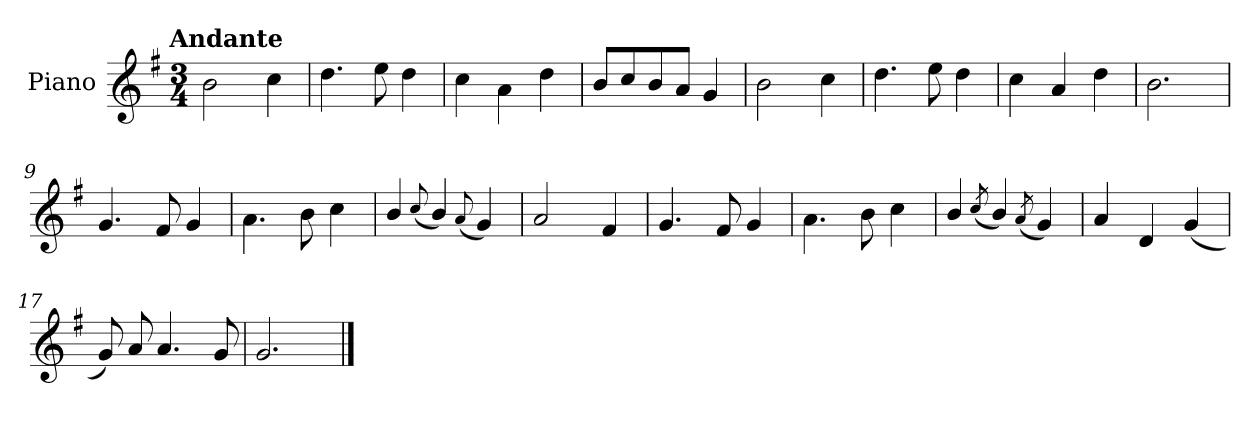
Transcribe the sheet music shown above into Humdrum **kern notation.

**kern
*part1
*staff1
*I"Piano
*I'Pno.
*clefG2
*k[f#]
!!LO:TX:omd:t=Andante
*M3/4
*MM92
=1
2b\
4cc\
=2
4.dd\
8ee\
4dd\
=3
4cc\
4a\
4dd\
=4
8b/L
8cc/
8b/
8a/J
4g/
=5
2b\
4cc\
!!LO:LB:g=z
=6
4.dd\
8ee\
4dd\
=7
4cc\
4a/
4dd\
=8
2.b\
=9
4.g/
8f#/
4g/
=10
4.a\
8b\
4cc\
=11
4b/
(<8qqcc/
4b/)
(<8qqa/
4g/)
=12
2a/
4f#/
!!LO:LB:g=z
=13
4.g/
8f#/
4g/
=14
4.a\
8b\
4cc\
=15
4b/
(<8qcc/
4b/)
(<8qa/
4g/)
=16
4a/
4d/
(<4g/
=17
8g/)
8a/
4.a/
8g/
=18
2.g/
==
*-
